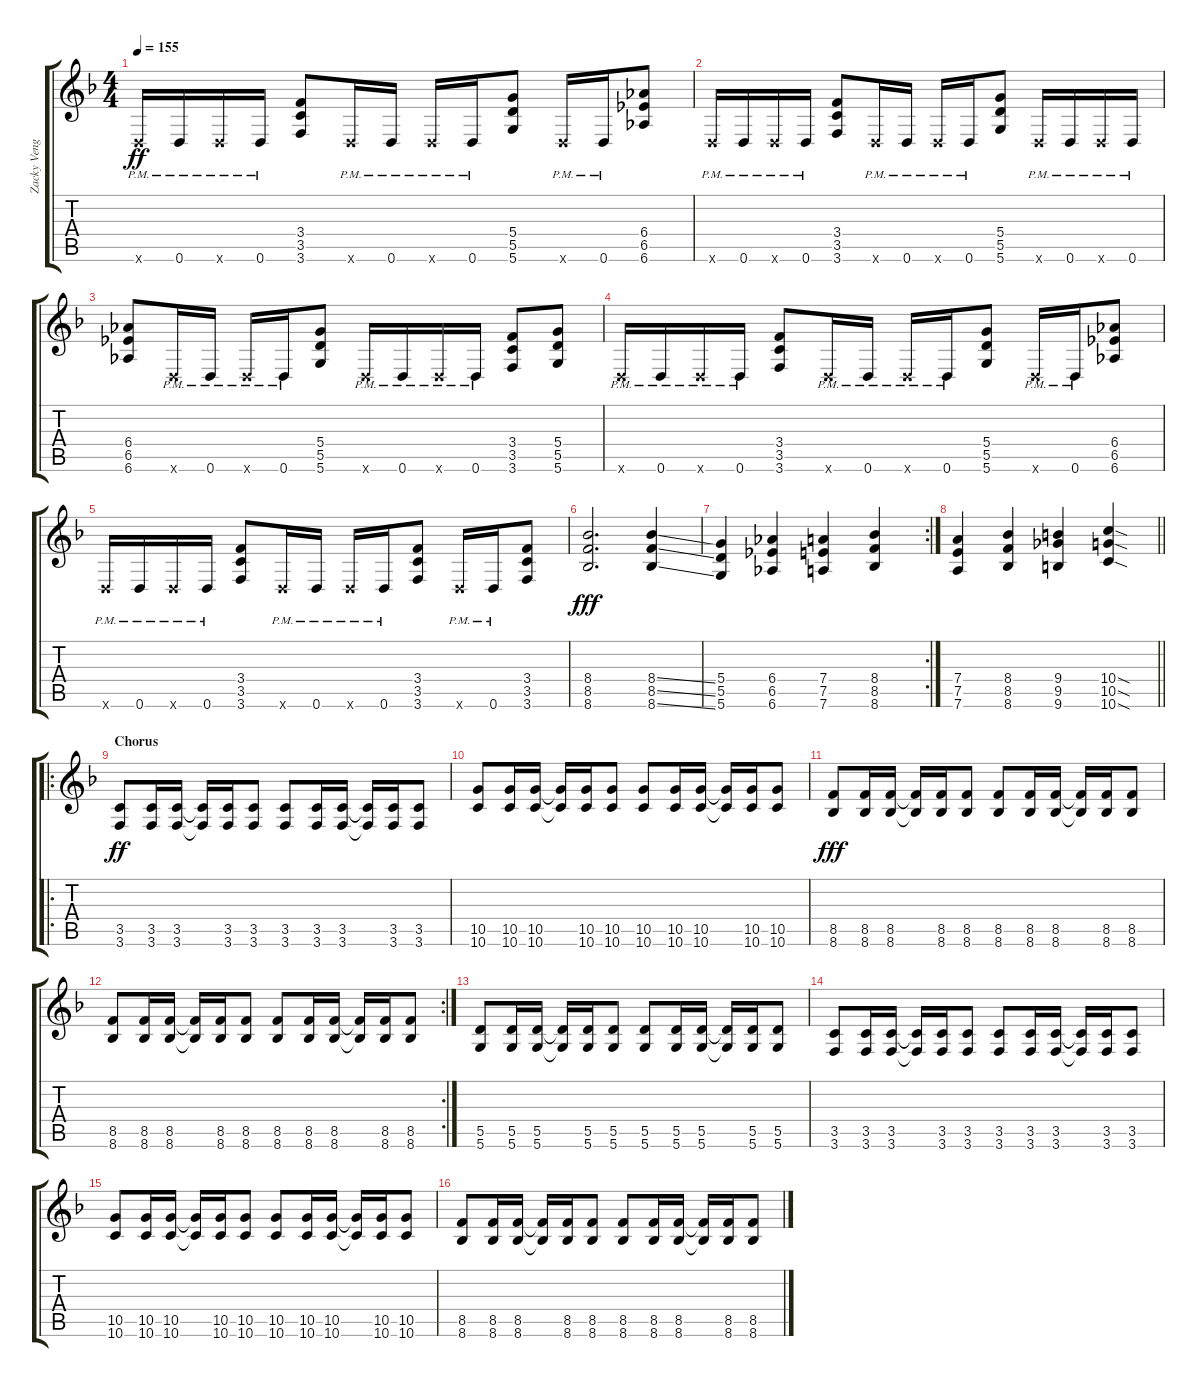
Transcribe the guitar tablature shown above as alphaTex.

\track ("Zacky Vengeance" "Zacky Veng") {instrument distortionguitar}
\staff {score tabs}
\tuning (E4 B3 G3 D3 A2 D2) {hide}
\ts (4 4)
\tempo 155
\clef g2
\ks f
0.6{pm x}.16{dy ff} 0.6{pm}.16 0.6{pm x}.16 0.6{pm}.16 (3.4 3.5 3.6).8 0.6{pm x}.16 0.6{pm}.16 0.6{pm x}.16 0.6{pm}.16 (5.4 5.5 5.6).8 0.6{pm x}.16 0.6{pm}.16 (6.4 6.5 6.6).8 |
0.6{pm x}.16 0.6{pm}.16 0.6{pm x}.16 0.6{pm}.16 (3.4 3.5 3.6).8 0.6{pm x}.16 0.6{pm}.16 0.6{pm x}.16 0.6{pm}.16 (5.4 5.5 5.6).8 0.6{pm x}.16 0.6{pm}.16 0.6{pm x}.16 0.6{pm}.16 |
(6.4 6.5 6.6).8 0.6{pm x}.16 0.6{pm}.16 0.6{pm x}.16 0.6{pm}.16 (5.4 5.5 5.6).8 0.6{pm x}.16 0.6{pm}.16 0.6{pm x}.16 0.6{pm}.16 (3.4 3.5 3.6).8 (5.4 5.5 5.6).8 |
0.6{pm x}.16 0.6{pm}.16 0.6{pm x}.16 0.6{pm}.16 (3.4 3.5 3.6).8 0.6{pm x}.16 0.6{pm}.16 0.6{pm x}.16 0.6{pm}.16 (5.4 5.5 5.6).8 0.6{pm x}.16 0.6{pm}.16 (6.4 6.5 6.6).8 |
0.6{pm x}.16 0.6{pm}.16 0.6{pm x}.16 0.6{pm}.16 (3.4 3.5 3.6).8 0.6{pm x}.16 0.6{pm}.16 0.6{pm x}.16 0.6{pm}.16 (3.4 3.5 3.6).8 0.6{pm x}.16 0.6{pm}.16 (3.4 3.5 3.6).8 |
(8.4 8.5 8.6).2{d dy fff} (8.4{ss} 8.5{ss} 8.6{ss}).4 |
\rc 2
(5.4 5.5 5.6).4 (6.4 6.5 6.6).4 (7.4 7.5 7.6).4 (8.4 8.5 8.6).4 |
\barLineRight lightlight
(7.4 7.5 7.6).4 (8.4 8.5 8.6).4 (9.4 9.5 9.6).4 (10.4{sod} 10.5{sod} 10.6{sod}).4 |
\ro
\section ("" "Chorus")
(3.5 3.6).8{dy ff} (3.5 3.6).16 (3.5 3.6).16 (3.5{t} 3.6{t}).16 (3.5 3.6).16 (3.5 3.6).8 (3.5 3.6).8 (3.5 3.6).16 (3.5 3.6).16 (3.5{t} 3.6{t}).16 (3.5 3.6).16 (3.5 3.6).8 |
(10.5 10.6).8 (10.5 10.6).16 (10.5 10.6).16 (10.5{t} 10.6{t}).16 (10.5 10.6).16 (10.5 10.6).8 (10.5 10.6).8 (10.5 10.6).16 (10.5 10.6).16 (10.5{t} 10.6{t}).16 (10.5 10.6).16 (10.5 10.6).8 |
(8.5 8.6).8{dy fff} (8.5 8.6).16 (8.5 8.6).16 (8.5{t} 8.6{t}).16 (8.5 8.6).16 (8.5 8.6).8 (8.5 8.6).8 (8.5 8.6).16 (8.5 8.6).16 (8.5{t} 8.6{t}).16 (8.5 8.6).16 (8.5 8.6).8 |
\rc 2
(8.5 8.6).8 (8.5 8.6).16 (8.5 8.6).16 (8.5{t} 8.6{t}).16 (8.5 8.6).16 (8.5 8.6).8 (8.5 8.6).8 (8.5 8.6).16 (8.5 8.6).16 (8.5{t} 8.6{t}).16 (8.5 8.6).16 (8.5 8.6).8 |
(5.5 5.6).8 (5.5 5.6).16 (5.5 5.6).16 (5.5{t} 5.6{t}).16 (5.5 5.6).16 (5.5 5.6).8 (5.5 5.6).8 (5.5 5.6).16 (5.5 5.6).16 (5.5{t} 5.6{t}).16 (5.5 5.6).16 (5.5 5.6).8 |
(3.5 3.6).8 (3.5 3.6).16 (3.5 3.6).16 (3.5{t} 3.6{t}).16 (3.5 3.6).16 (3.5 3.6).8 (3.5 3.6).8 (3.5 3.6).16 (3.5 3.6).16 (3.5{t} 3.6{t}).16 (3.5 3.6).16 (3.5 3.6).8 |
(10.5 10.6).8 (10.5 10.6).16 (10.5 10.6).16 (10.5{t} 10.6{t}).16 (10.5 10.6).16 (10.5 10.6).8 (10.5 10.6).8 (10.5 10.6).16 (10.5 10.6).16 (10.5{t} 10.6{t}).16 (10.5 10.6).16 (10.5 10.6).8 |
(8.5 8.6).8 (8.5 8.6).16 (8.5 8.6).16 (8.5{t} 8.6{t}).16 (8.5 8.6).16 (8.5 8.6).8 (8.5 8.6).8 (8.5 8.6).16 (8.5 8.6).16 (8.5{t} 8.6{t}).16 (8.5 8.6).16 (8.5 8.6).8
